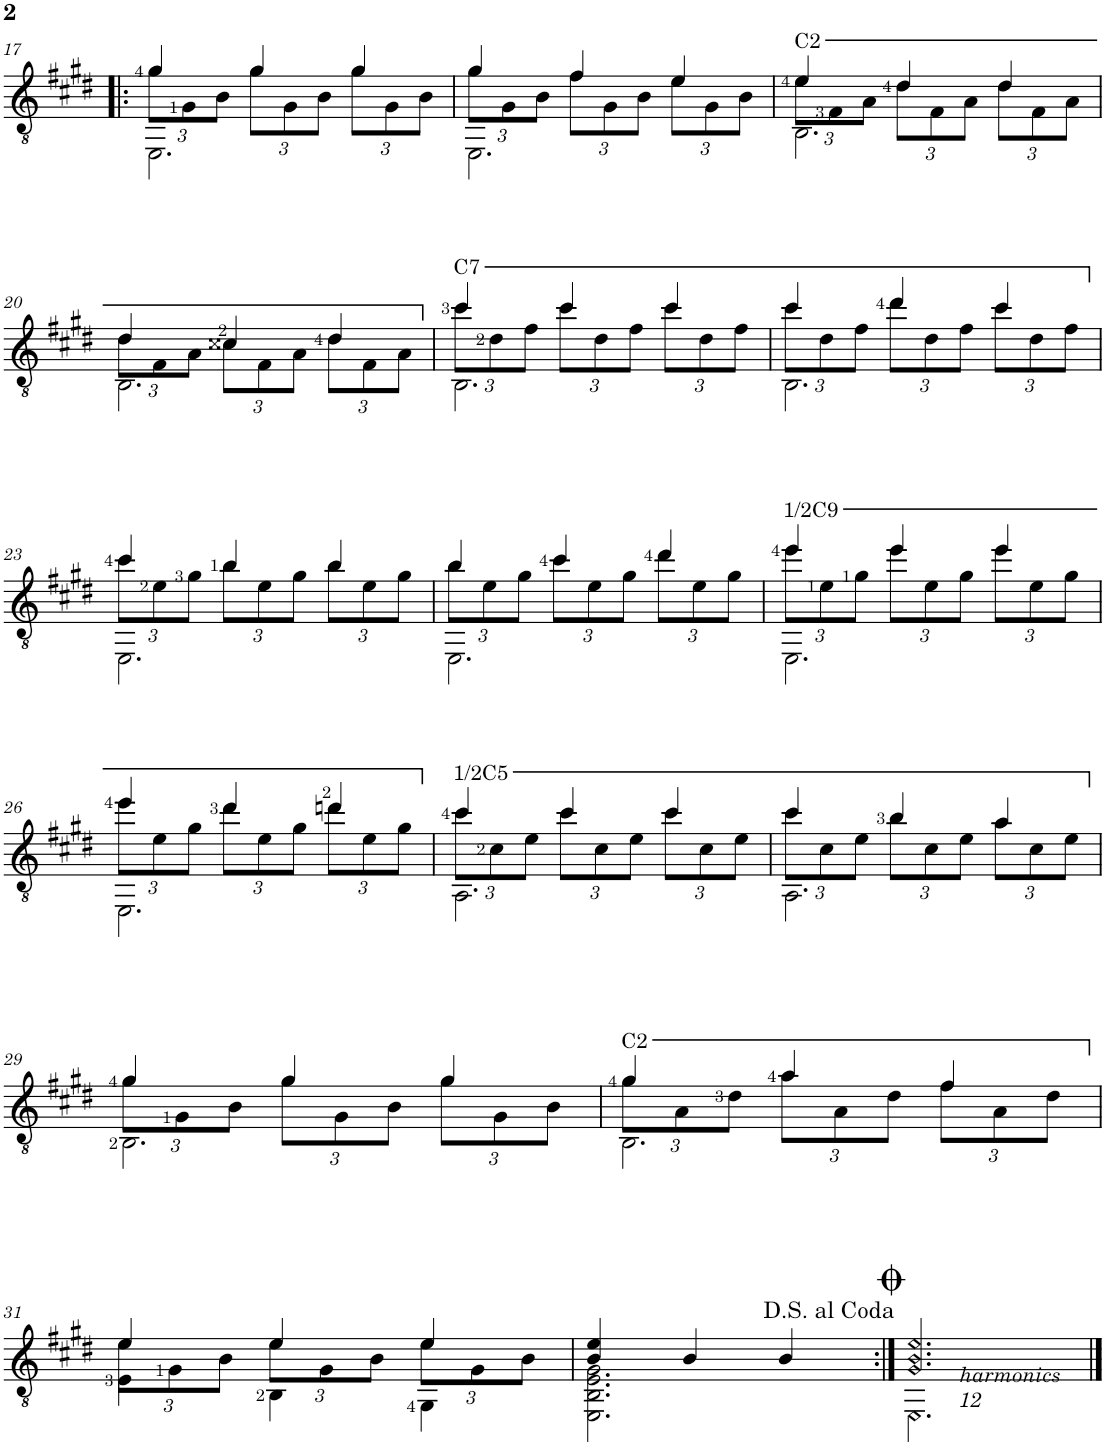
**kern
*part1
*staff1
*I"Classical Guitar
*I'Guit.
!!LO:PB:g=z
*clefGv2
*k[f#c#g#d#]
*M3/4
=17!|:
*^
*	*Xbrackettup
*	*^
4g#/	12g#\L	2.EE\
.	12G#\	.
.	12B\J	.
4g#/	12g#\L	.
.	12G#\	.
.	12B\J	.
4g#/	12g#\L	.
.	12G#\	.
.	12B\J	.
=18	=18	=18
4g#/	12g#\L	2.EE\
.	12G#\	.
.	12B\J	.
4f#/	12f#\L	.
.	12G#\	.
.	12B\J	.
4e/	12e\L	.
.	12G#\	.
.	12B\J	.
=19	=19	=19
!LO:TX:a:t=C2	!	!
4e/	12e\L	2.BB\
.	12F#\	.
.	12A\J	.
4d#/	12d#\L	.
.	12F#\	.
.	12A\J	.
4d#/	12d#\L	.
.	12F#\	.
.	12A\J	.
!!LO:LB:g=z	!!	!!
=20	=20	=20
4d#/	12d#\L	2.BB\
.	12F#\	.
.	12A\J	.
4c##X/	12c##\L	.
.	12F#\	.
.	12A\J	.
4d#/	12d#\L	.
.	12F#\	.
.	12A\J	.
=21	=21	=21
!LO:TX:a:t=C7	!	!
4cc#/	12cc#\L	2.BB\
.	12d#\	.
.	12f#\J	.
4cc#/	12cc#\L	.
.	12d#\	.
.	12f#\J	.
4cc#/	12cc#\L	.
.	12d#\	.
.	12f#\J	.
=22	=22	=22
4cc#/	12cc#\L	2.BB\
.	12d#\	.
.	12f#\J	.
4dd#/	12dd#\L	.
.	12d#\	.
.	12f#\J	.
4cc#/	12cc#\L	.
.	12d#\	.
.	12f#\J	.
!!LO:LB:g=z	!!	!!
=23	=23	=23
4cc#/	12cc#\L	2.EE\
.	12e\	.
.	12g#\J	.
4b/	12b\L	.
.	12e\	.
.	12g#\J	.
4b/	12b\L	.
.	12e\	.
.	12g#\J	.
=24	=24	=24
4b/	12b\L	2.EE\
.	12e\	.
.	12g#\J	.
4cc#/	12cc#\L	.
.	12e\	.
.	12g#\J	.
4dd#/	12dd#\L	.
.	12e\	.
.	12g#\J	.
=25	=25	=25
!LO:TX:a:t=1/2C9	!	!
4ee/	12ee\L	2.EE\
.	12e\	.
.	12g#\J	.
4ee/	12ee\L	.
.	12e\	.
.	12g#\J	.
4ee/	12ee\L	.
.	12e\	.
.	12g#\J	.
!!LO:LB:g=z	!!	!!
=26	=26	=26
4ee/	12ee\L	2.EE\
.	12e\	.
.	12g#\J	.
4dd#/	12dd#\L	.
.	12e\	.
.	12g#\J	.
4ddn/	12dd\L	.
.	12e\	.
.	12g#\J	.
=27	=27	=27
!LO:TX:a:t=1/2C5	!	!
4cc#/	12cc#\L	2.AA\
.	12c#\	.
.	12e\J	.
4cc#/	12cc#\L	.
.	12c#\	.
.	12e\J	.
4cc#/	12cc#\L	.
.	12c#\	.
.	12e\J	.
=28	=28	=28
4cc#/	12cc#\L	2.AA\
.	12c#\	.
.	12e\J	.
4b/	12b\L	.
.	12c#\	.
.	12e\J	.
4a/	12a\L	.
.	12c#\	.
.	12e\J	.
!!LO:LB:g=z	!!	!!
=29	=29	=29
4g#/	12g#\L	2.BB\
.	12G#\	.
.	12B\J	.
4g#/	12g#\L	.
.	12G#\	.
.	12B\J	.
4g#/	12g#\L	.
.	12G#\	.
.	12B\J	.
=30	=30	=30
!LO:TX:a:t=C2	!	!
4g#/	12g#\L	2.BB\
.	12A\	.
.	12d#\J	.
4a/	12a\L	.
.	12A\	.
.	12d#\J	.
4f#/	12f#\L	.
.	12A\	.
.	12d#\J	.
!!LO:LB:g=z	!!	!!
=31	=31	=31
4e/	12e\L	4E\
.	12G#\	.
.	12B\J	.
4e/	12e\L	4BB\
.	12G#\	.
.	12B\J	.
4e/	12e\L	4GG#\
.	12G#\	.
.	12B\J	.
*	*v	*v
=32	=32
4B/ 4e/	2.EE\ 2.BB\ 2.E\ 2.G#\
4B/	.
4B/	.
=33:|!	=33:|!
!LO:TX:b:i:t=harmonics	!
!LO:TX:b:t=12	!
!LO:N:n=1:head=diamond	!
!LO:N:n=2:head=diamond	!
!LO:N:n=3:head=diamond	!LO:N:head=diamond
2.G#/ 2.B/ 2.e/	2.EE\
*v	*v
==
*-
